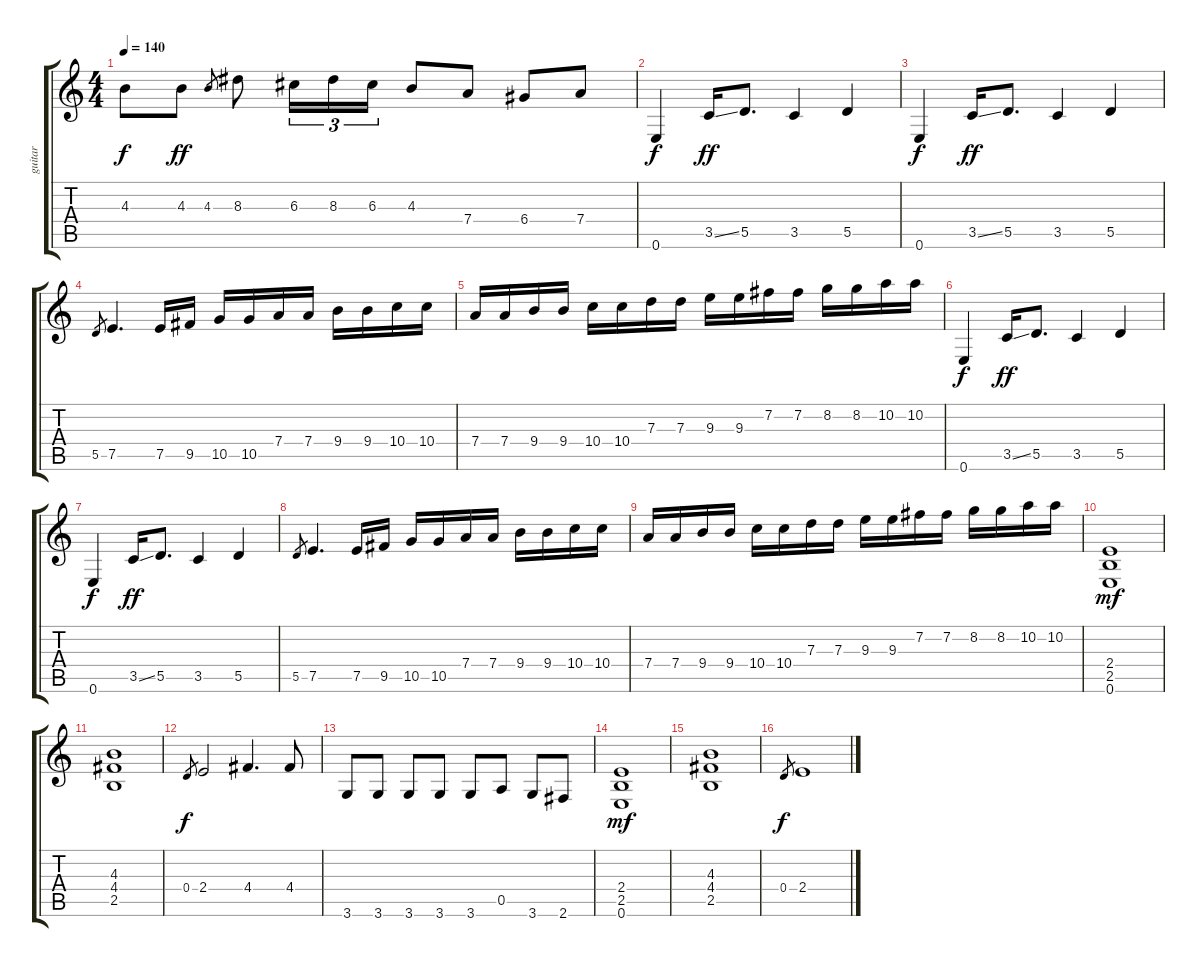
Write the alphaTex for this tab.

\track ("guitar" "guitar") {instrument overdrivenguitar}
\staff {score tabs}
\tuning (E4 B3 G3 D3 A2 E2) {hide}
\ts (4 4)
\tempo 140
\clef g2
\ks c
4.3{t}.8{dy f} 4.3.8{dy ff} 4.3.8{gr} 8.3.8 6.3.16{tu (3 2)} 8.3.16{tu (3 2)} 6.3.16{tu (3 2)} 4.3.8 7.4.8 6.4.8 7.4.8 |
0.6.4{dy f} 3.5{ss}.16{dy ff} 5.5.8{d} 3.5.4 5.5.4 |
0.6.4{dy f} 3.5{ss}.16{dy ff} 5.5.8{d} 3.5.4 5.5.4 |
5.5.8{gr} 7.5.4{d} 7.5.16 9.5.16 10.5.16 10.5.16 7.4.16 7.4.16 9.4.16 9.4.16 10.4.16 10.4.16 |
7.4.16 7.4.16 9.4.16 9.4.16 10.4.16 10.4.16 7.3.16 7.3.16 9.3.16 9.3.16 7.2.16 7.2.16 8.2.16 8.2.16 10.2.16 10.2.16 |
0.6.4{dy f} 3.5{ss}.16{dy ff} 5.5.8{d} 3.5.4 5.5.4 |
0.6.4{dy f} 3.5{ss}.16{dy ff} 5.5.8{d} 3.5.4 5.5.4 |
5.5.8{gr} 7.5.4{d} 7.5.16 9.5.16 10.5.16 10.5.16 7.4.16 7.4.16 9.4.16 9.4.16 10.4.16 10.4.16 |
7.4.16 7.4.16 9.4.16 9.4.16 10.4.16 10.4.16 7.3.16 7.3.16 9.3.16 9.3.16 7.2.16 7.2.16 8.2.16 8.2.16 10.2.16 10.2.16 |
(2.4 2.5 0.6).1{dy mf} |
(4.3 4.4 2.5).1 |
0.4.8{gr dy f} 2.4.2 4.4.4{d} 4.4.8 |
3.6.8 3.6.8 3.6.8 3.6.8 3.6.8 0.5.8 3.6.8 2.6.8 |
(2.4 2.5 0.6).1{dy mf} |
(4.3 4.4 2.5).1 |
0.4.8{gr dy f} 2.4.1
